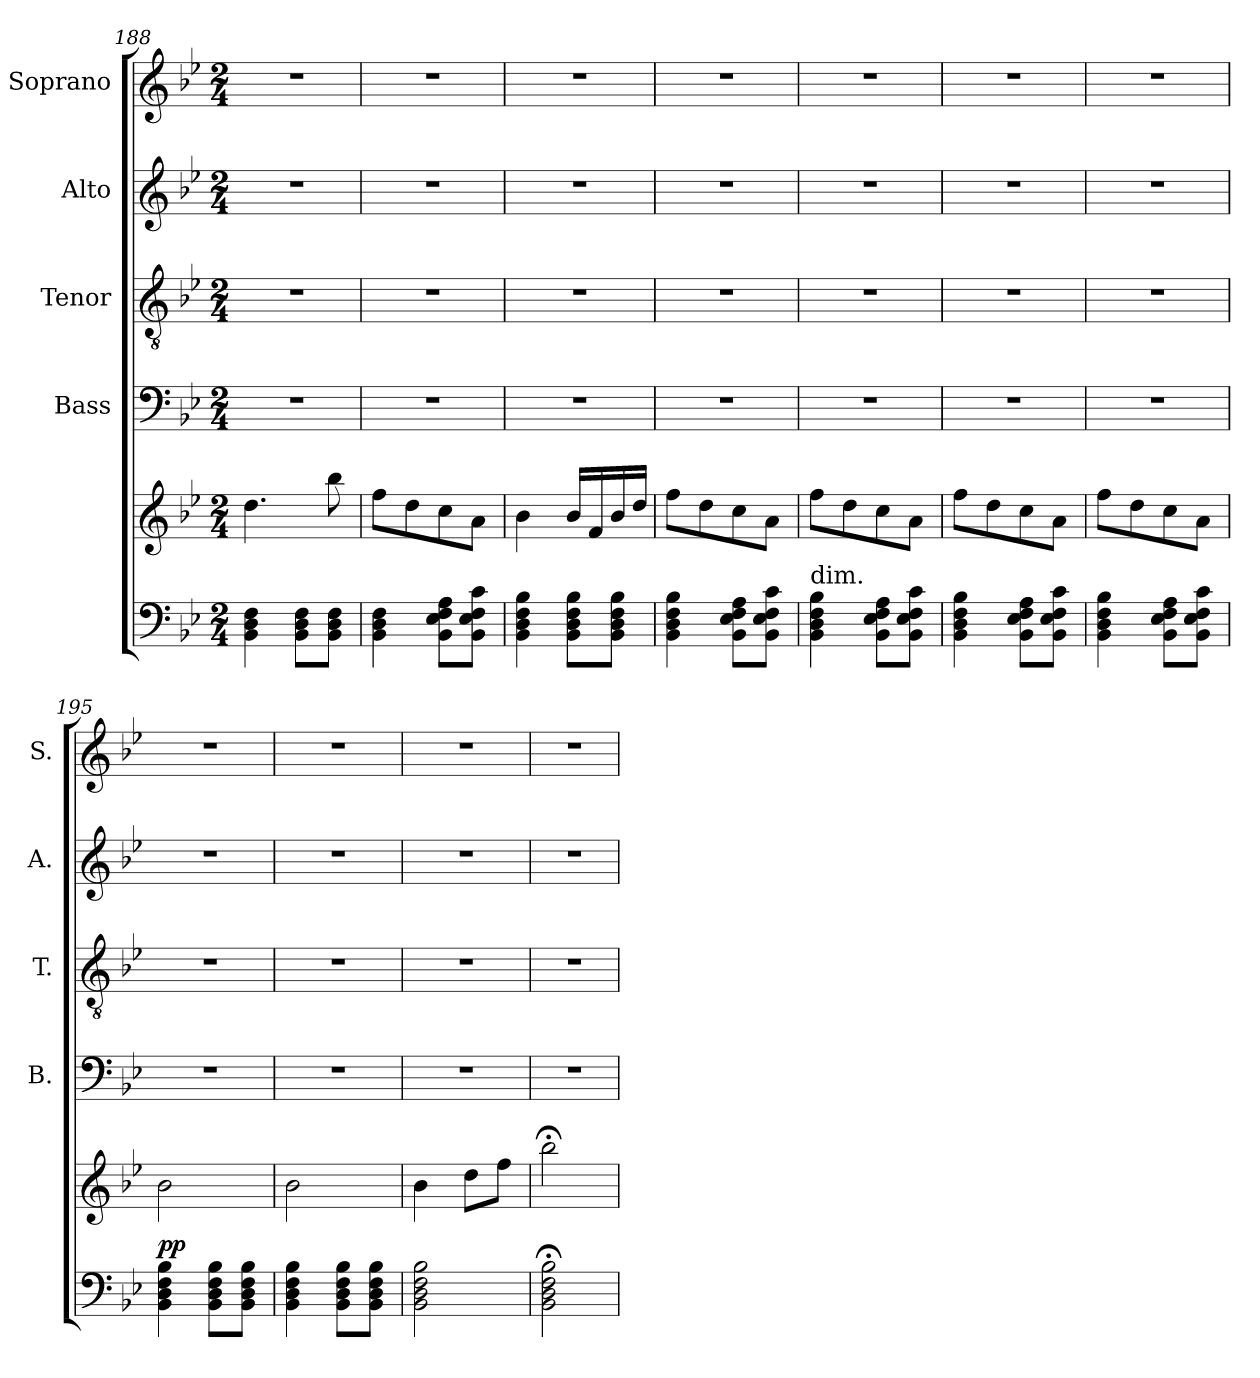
**kern	**dynam	**kern	**kern	**kern	**kern	**kern
*part6	*part6	*part5	*part4	*part3	*part2	*part1
*staff6	*staff6	*staff5	*staff4	*staff3	*staff2	*staff1
*	*	*	*I"Bass	*I"Tenor	*I"Alto	*I"Soprano
*	*	*	*I'B.	*I'T.	*I'A.	*I'S.
*clefF4	*	*clefG2	*clefF4	*clefGv2	*clefG2	*clefG2
*k[b-e-]	*	*k[b-e-]	*k[b-e-]	*k[b-e-]	*k[b-e-]	*k[b-e-]
*B-:	*	*B-:	*B-:	*B-:	*B-:	*B-:
*M2/4	*	*M2/4	*M2/4	*M2/4	*M2/4	*M2/4
=188	=188	=188	=188	=188	=188	=188
4BB-\ 4D\ 4F\	.	4.dd\	2r	2r	2r	2r
8BB-\ 8D\ 8F\L	.	.	.	.	.	.
8BB-\ 8D\ 8F\J	.	8bb-\	.	.	.	.
=189	=189	=189	=189	=189	=189	=189
4BB-\ 4D\ 4F\	.	8ff\L	2r	2r	2r	2r
.	.	8dd\	.	.	.	.
8BB-\ 8E-\ 8F\ 8A\L	.	8cc\	.	.	.	.
8BB-\ 8E-\ 8F\ 8c\J	.	8a\J	.	.	.	.
!!LO:PB:g=z
=190	=190	=190	=190	=190	=190	=190
4BB-\ 4D\ 4F\ 4B-\	.	4b-\	2r	2r	2r	2r
8BB-\ 8D\ 8F\ 8B-\L	.	16b-/LL	.	.	.	.
.	.	16f/	.	.	.	.
8BB-\ 8D\ 8F\ 8B-\J	.	16b-/	.	.	.	.
.	.	16dd/JJ	.	.	.	.
=191	=191	=191	=191	=191	=191	=191
4BB-\ 4D\ 4F\ 4B-\	.	8ff\L	2r	2r	2r	2r
.	.	8dd\	.	.	.	.
8BB-\ 8E-\ 8F\ 8A\L	.	8cc\	.	.	.	.
8BB-\ 8E-\ 8F\ 8c\J	.	8a\J	.	.	.	.
=192	=192	=192	=192	=192	=192	=192
!LO:TX:a:t=dim.	!	!	!	!	!	!
4BB-\ 4D\ 4F\ 4B-\	.	8ff\L	2r	2r	2r	2r
.	.	8dd\	.	.	.	.
8BB-\ 8E-\ 8F\ 8A\L	.	8cc\	.	.	.	.
8BB-\ 8E-\ 8F\ 8c\J	.	8a\J	.	.	.	.
=193	=193	=193	=193	=193	=193	=193
4BB-\ 4D\ 4F\ 4B-\	.	8ff\L	2r	2r	2r	2r
.	.	8dd\	.	.	.	.
8BB-\ 8E-\ 8F\ 8A\L	.	8cc\	.	.	.	.
8BB-\ 8E-\ 8F\ 8c\J	.	8a\J	.	.	.	.
=194	=194	=194	=194	=194	=194	=194
4BB-\ 4D\ 4F\ 4B-\	.	8ff\L	2r	2r	2r	2r
.	.	8dd\	.	.	.	.
8BB-\ 8E-\ 8F\ 8A\L	.	8cc\	.	.	.	.
8BB-\ 8E-\ 8F\ 8c\J	.	8a\J	.	.	.	.
=195	=195	=195	=195	=195	=195	=195
!	!LO:DY:a	!	!	!	!	!
4BB-\ 4D\ 4F\ 4B-\	pp	2b-\	2r	2r	2r	2r
8BB-\ 8D\ 8F\ 8B-\L	.	.	.	.	.	.
8BB-\ 8D\ 8F\ 8B-\J	.	.	.	.	.	.
=196	=196	=196	=196	=196	=196	=196
4BB-\ 4D\ 4F\ 4B-\	.	2b-\	2r	2r	2r	2r
8BB-\ 8D\ 8F\ 8B-\L	.	.	.	.	.	.
8BB-\ 8D\ 8F\ 8B-\J	.	.	.	.	.	.
=197	=197	=197	=197	=197	=197	=197
2BB-\ 2D\ 2F\ 2B-\	.	4b-\	2r	2r	2r	2r
.	.	8dd\L	.	.	.	.
.	.	8ff\J	.	.	.	.
=198	=198	=198	=198	=198	=198	=198
2BB-\;< 2D\;< 2F\;< 2B-\;<	.	2bb-;<\	2r	2r	2r	2r
=	=	=	=	=	=	=
*-	*-	*-	*-	*-	*-	*-
